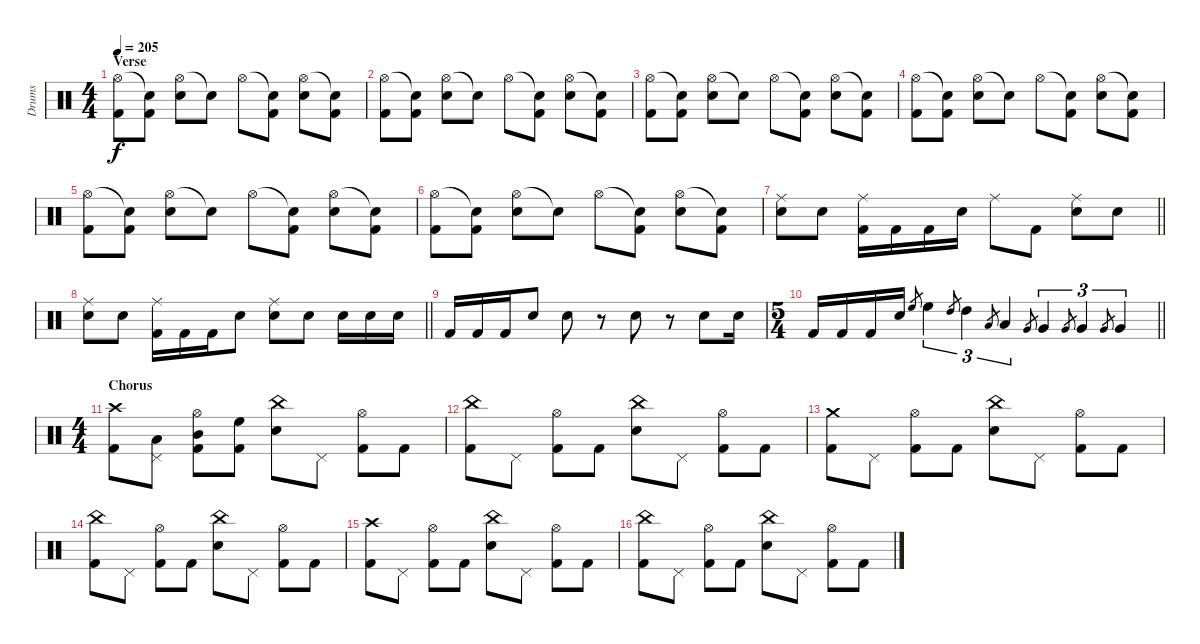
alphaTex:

\track ("Drums" "Drums") {instrument percussion}
\staff {score}
\articulation defaults
\ts (4 4)
\section ("" "Verse")
\tempo 205
\clef neutral
\ks c
("Hi-Hat (open)" "Kick (hit) 2").8{dy f} ("Snare (hit)"{t} "Kick (hit) 2").8 ("Hi-Hat (open)" "Electric Snare (hit)").8 "Snare (hit)"{t}.8 "Hi-Hat (open)".8 ("Snare (hit)"{t} "Kick (hit) 2").8 ("Hi-Hat (open)" "Electric Snare (hit)").8 ("Snare (hit)"{t} "Kick (hit) 2").8 |
("Hi-Hat (open)" "Kick (hit) 2").8 ("Snare (hit)"{t} "Kick (hit) 2").8 ("Hi-Hat (open)" "Electric Snare (hit)").8 "Snare (hit)"{t}.8 "Hi-Hat (open)".8 ("Snare (hit)"{t} "Kick (hit) 2").8 ("Hi-Hat (open)" "Electric Snare (hit)").8 ("Snare (hit)"{t} "Kick (hit) 2").8 |
("Hi-Hat (open)" "Kick (hit) 2").8 ("Snare (hit)"{t} "Kick (hit) 2").8 ("Hi-Hat (open)" "Electric Snare (hit)").8 "Snare (hit)"{t}.8 "Hi-Hat (open)".8 ("Snare (hit)"{t} "Kick (hit) 2").8 ("Hi-Hat (open)" "Electric Snare (hit)").8 ("Snare (hit)"{t} "Kick (hit) 2").8 |
("Hi-Hat (open)" "Kick (hit) 2").8 ("Snare (hit)"{t} "Kick (hit) 2").8 ("Hi-Hat (open)" "Electric Snare (hit)").8 "Snare (hit)"{t}.8 "Hi-Hat (open)".8 ("Snare (hit)"{t} "Kick (hit) 2").8 ("Hi-Hat (open)" "Electric Snare (hit)").8 ("Snare (hit)"{t} "Kick (hit) 2").8 |
("Hi-Hat (open)" "Kick (hit) 2").8 ("Snare (hit)"{t} "Kick (hit) 2").8 ("Hi-Hat (open)" "Electric Snare (hit)").8 "Snare (hit)"{t}.8 "Hi-Hat (open)".8 ("Snare (hit)"{t} "Kick (hit) 2").8 ("Hi-Hat (open)" "Electric Snare (hit)").8 ("Snare (hit)"{t} "Kick (hit) 2").8 |
("Hi-Hat (open)" "Kick (hit) 2").8 ("Snare (hit)"{t} "Kick (hit) 2").8 ("Hi-Hat (open)" "Electric Snare (hit)").8 "Snare (hit)"{t}.8 "Hi-Hat (open)".8 ("Snare (hit)"{t} "Kick (hit) 2").8 ("Hi-Hat (open)" "Electric Snare (hit)").8 ("Snare (hit)"{t} "Kick (hit) 2").8 |
\barLineRight lightlight
("Ride (middle)" "Electric Snare (hit)").8 "Electric Snare (hit)".8 ("Ride (middle)" "Kick (hit) 2").16 "Kick (hit) 2".16 "Kick (hit) 2".16 "Electric Snare (hit)".16 "Ride (middle)".8 "Kick (hit) 2".8 ("Ride (middle)" "Electric Snare (hit)").8 "Electric Snare (hit)".8 |
\barLineRight lightlight
("Ride (middle)" "Electric Snare (hit)").8 "Electric Snare (hit)".8 ("Ride (middle)" "Kick (hit) 2").16 "Kick (hit) 2".16 "Kick (hit) 2".16 "Electric Snare (hit)".8 ("Ride (middle)" "Electric Snare (hit)").8 "Electric Snare (hit)".8 "Electric Snare (hit)".16 "Electric Snare (hit)".16 "Electric Snare (hit)".16 |
"Kick (hit) 2".16 "Kick (hit) 2".16 "Kick (hit) 2".16 "Electric Snare (hit)".8 "Electric Snare (hit)".8 r.8 "Electric Snare (hit)".8 r.8 "Electric Snare (hit)".8 "Electric Snare (hit)".16 |
\ts (5 4)
\barLineRight lightlight "Kick (hit) 2".16 "Kick (hit) 2".16 "Kick (hit) 2".16 "Electric Snare (hit)".16 "High Floor Tom (hit)".8{gr} "High Floor Tom (hit)".4{tu (3 2)} "High Tom (hit)".8{gr} "High Tom (hit)".4{tu (3 2)} "Low Tom (hit)".8{gr} "Low Tom (hit)".4{tu (3 2)} "Very Low Tom (hit)".8{gr} "Very Low Tom (hit)".4{tu (3 2)} "Very Low Tom (hit)".8{gr} "Very Low Tom (hit)".4{tu (3 2)} "Very Low Tom (hit)".8{gr} "Very Low Tom (hit)".4{tu (3 2)}
|
\ts (4 4)
\section ("" "Chorus")
("Crash high (hit)" "Kick (hit) 2").8 ("Pedal Hi-Hat (hit)" "Low Tom (hit)").8 ("Hi-Hat (open)" "Mid Tom (hit)" "Kick (hit) 2").8 ("High Floor Tom (hit)" "Kick (hit) 2").8 ("China (hit)" "Electric Snare (hit)").8 "Pedal Hi-Hat (hit)".8 ("Hi-Hat (open)" "Kick (hit) 2").8 "Kick (hit) 2".8 |
("China (hit)" "Kick (hit) 2").8 "Pedal Hi-Hat (hit)".8 ("Hi-Hat (open)" "Kick (hit) 2").8 "Kick (hit) 2".8 ("China (hit)" "Electric Snare (hit)").8 "Pedal Hi-Hat (hit)".8 ("Hi-Hat (open)" "Kick (hit) 2").8 "Kick (hit) 2".8 |
("Crash medium (hit)" "Kick (hit) 2").8 "Pedal Hi-Hat (hit)".8 ("Hi-Hat (open)" "Kick (hit) 2").8 "Kick (hit) 2".8 ("China (hit)" "Electric Snare (hit)").8 "Pedal Hi-Hat (hit)".8 ("Hi-Hat (open)" "Kick (hit) 2").8 "Kick (hit) 2".8 |
("China (hit)" "Kick (hit) 2").8 "Pedal Hi-Hat (hit)".8 ("Hi-Hat (open)" "Kick (hit) 2").8 "Kick (hit) 2".8 ("China (hit)" "Electric Snare (hit)").8 "Pedal Hi-Hat (hit)".8 ("Hi-Hat (open)" "Kick (hit) 2").8 "Kick (hit) 2".8 |
("Crash high (hit)" "Kick (hit) 2").8 "Pedal Hi-Hat (hit)".8 ("Hi-Hat (open)" "Kick (hit) 2").8 "Kick (hit) 2".8 ("China (hit)" "Electric Snare (hit)").8 "Pedal Hi-Hat (hit)".8 ("Hi-Hat (open)" "Kick (hit) 2").8 "Kick (hit) 2".8 |
("China (hit)" "Kick (hit) 2").8 "Pedal Hi-Hat (hit)".8 ("Hi-Hat (open)" "Kick (hit) 2").8 "Kick (hit) 2".8 ("China (hit)" "Electric Snare (hit)").8 "Pedal Hi-Hat (hit)".8 ("Hi-Hat (open)" "Kick (hit) 2").8 "Kick (hit) 2".8
